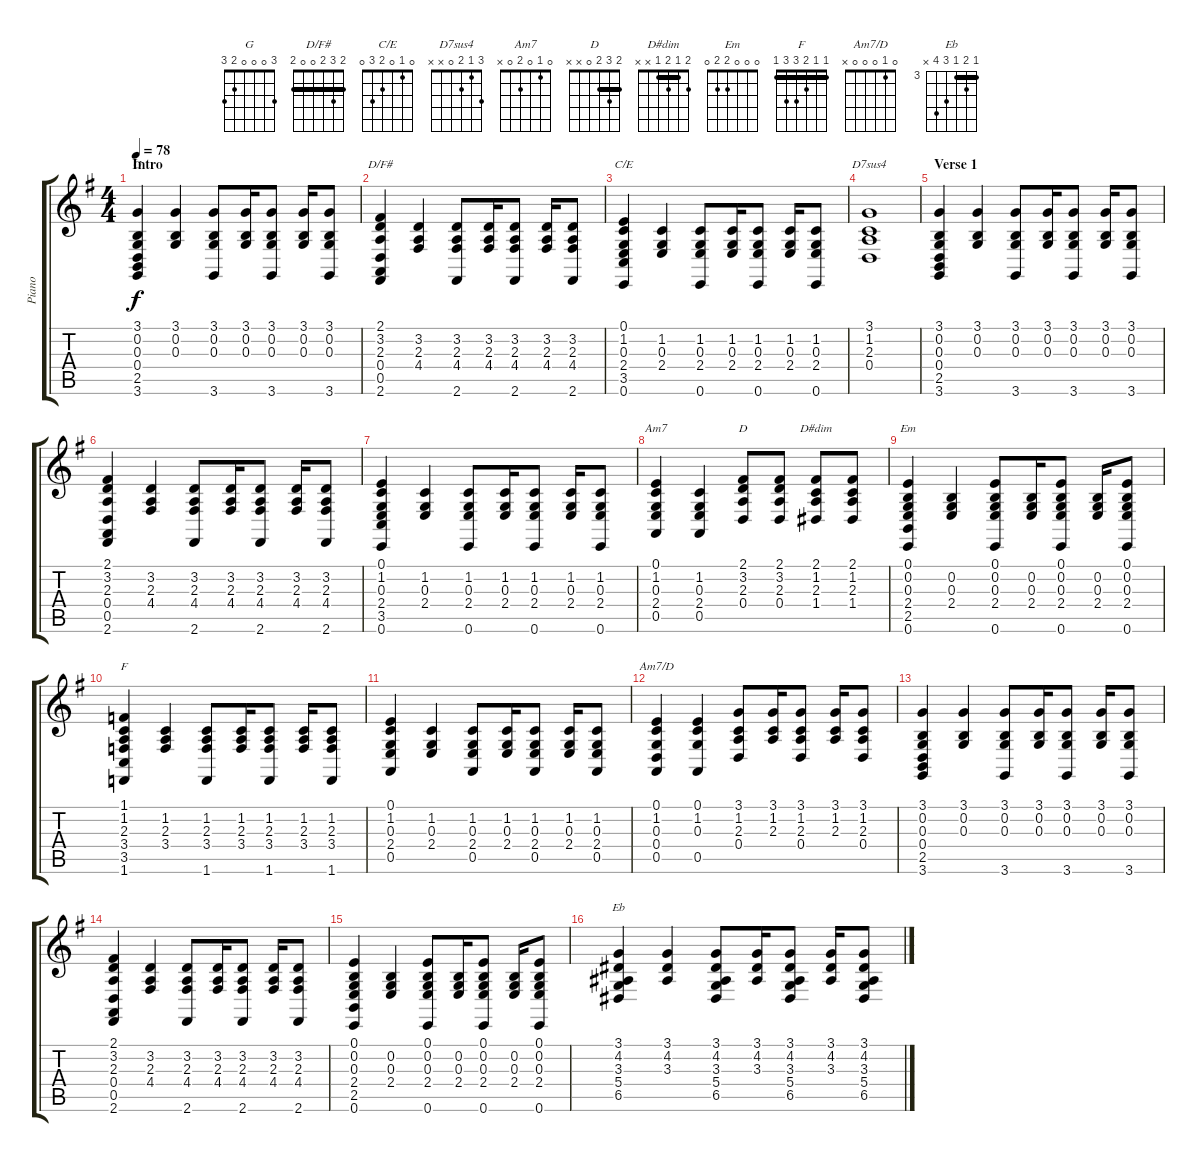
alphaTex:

\track ("Piano" "Piano") {instrument acousticgrandpiano}
\staff {score tabs}
\tuning (E4 B3 G3 D3 A2 E2) {hide}
\chord ("G" 3 0 0 0 2 3)
\chord ("D/F#" 2 3 2 0 0 2) {barre 2}
\chord ("C/E" 0 1 0 2 3 0)
\chord ("D7sus4" 3 1 2 0 x x)
\chord ("Am7" 0 1 0 2 0 x)
\chord ("D" 2 3 2 0 x x) {barre 2}
\chord ("D#dim" 2 1 2 1 x x) {barre 1}
\chord ("Em" 0 0 0 2 2 0)
\chord ("F" 1 1 2 3 3 1) {barre 1}
\chord ("Am7/D" 0 1 0 0 0 x)
\chord ("Eb" 3 4 3 5 6 x) {firstfret 3 barre 3}
\ts (4 4)
\section ("" "Intro")
\tempo 78
\clef g2
\ks g
(3.1 0.2 0.3 0.4 2.5 3.6).4{ch "G" dy f instrument acousticgrandpiano} (3.1 0.2 0.3).4 (3.1 0.2 0.3 3.6).8 (3.1 0.2 0.3).16 (3.1 0.2 0.3 3.6).8 (3.1 0.2 0.3).16 (3.1 0.2 0.3 3.6).8 |
(2.1 3.2 2.3 0.4 0.5 2.6).4{ch "D/F#"} (3.2 2.3 4.4).4 (3.2 2.3 4.4 2.6).8 (3.2 2.3 4.4).16 (3.2 2.3 4.4 2.6).8 (3.2 2.3 4.4).16 (3.2 2.3 4.4 2.6).8 |
(0.1 1.2 0.3 2.4 3.5 0.6).4{ch "C/E"} (1.2 0.3 2.4).4 (1.2 0.3 2.4 0.6).8 (1.2 0.3 2.4).16 (1.2 0.3 2.4 0.6).8 (1.2 0.3 2.4).16 (1.2 0.3 2.4 0.6).8 |
(3.1 1.2 2.3 0.4).1{ch "D7sus4"} |
\section ("" "Verse 1")
(3.1 0.2 0.3 0.4 2.5 3.6).4 (3.1 0.2 0.3).4 (3.1 0.2 0.3 3.6).8 (3.1 0.2 0.3).16 (3.1 0.2 0.3 3.6).8 (3.1 0.2 0.3).16 (3.1 0.2 0.3 3.6).8 |
(2.1 3.2 2.3 0.4 0.5 2.6).4 (3.2 2.3 4.4).4 (3.2 2.3 4.4 2.6).8 (3.2 2.3 4.4).16 (3.2 2.3 4.4 2.6).8 (3.2 2.3 4.4).16 (3.2 2.3 4.4 2.6).8 |
(0.1 1.2 0.3 2.4 3.5 0.6).4 (1.2 0.3 2.4).4 (1.2 0.3 2.4 0.6).8 (1.2 0.3 2.4).16 (1.2 0.3 2.4 0.6).8 (1.2 0.3 2.4).16 (1.2 0.3 2.4 0.6).8 |
(0.1 1.2 0.3 2.4 0.5).4{ch "Am7"} (1.2 0.3 2.4 0.5).4 (2.1 3.2 2.3 0.4).8{ch "D"} (2.1 3.2 2.3 0.4).8 (2.1 1.2 2.3 1.4).8{ch "D#dim"} (2.1 1.2 2.3 1.4).8 |
(0.1 0.2 0.3 2.4 2.5 0.6).4{ch "Em"} (0.2 0.3 2.4).4 (0.1 0.2 0.3 2.4 0.6).8 (0.2 0.3 2.4).16 (0.1 0.2 0.3 2.4 0.6).8 (0.2 0.3 2.4).16 (0.1 0.2 0.3 2.4 0.6).8 |
(1.1 1.2 2.3 3.4 3.5 1.6).4{ch "F"} (1.2 2.3 3.4).4 (1.2 2.3 3.4 1.6).8 (1.2 2.3 3.4).16 (1.2 2.3 3.4 1.6).8 (1.2 2.3 3.4).16 (1.2 2.3 3.4 1.6).8 |
(0.1 1.2 0.3 2.4 0.5).4 (1.2 0.3 2.4).4 (1.2 0.3 2.4 0.5).8 (1.2 0.3 2.4).16 (1.2 0.3 2.4 0.5).8 (1.2 0.3 2.4).16 (1.2 0.3 2.4 0.5).8 |
(0.1 1.2 0.3 0.4 0.5).4{ch "Am7/D"} (0.1 1.2 0.3 0.5).4 (3.1 1.2 2.3 0.4).8 (3.1 1.2 2.3).16 (3.1 1.2 2.3 0.4).8 (3.1 1.2 2.3).16 (3.1 1.2 2.3 0.4).8 |
(3.1 0.2 0.3 0.4 2.5 3.6).4 (3.1 0.2 0.3).4 (3.1 0.2 0.3 3.6).8 (3.1 0.2 0.3).16 (3.1 0.2 0.3 3.6).8 (3.1 0.2 0.3).16 (3.1 0.2 0.3 3.6).8 |
(2.1 3.2 2.3 0.4 0.5 2.6).4 (3.2 2.3 4.4).4 (3.2 2.3 4.4 2.6).8 (3.2 2.3 4.4).16 (3.2 2.3 4.4 2.6).8 (3.2 2.3 4.4).16 (3.2 2.3 4.4 2.6).8 |
(0.1 0.2 0.3 2.4 2.5 0.6).4 (0.2 0.3 2.4).4 (0.1 0.2 0.3 2.4 0.6).8 (0.2 0.3 2.4).16 (0.1 0.2 0.3 2.4 0.6).8 (0.2 0.3 2.4).16 (0.1 0.2 0.3 2.4 0.6).8 |
(3.1 4.2 3.3 5.4 6.5).4{ch "Eb"} (3.1 4.2 3.3).4 (3.1 4.2 3.3 5.4 6.5).8 (3.1 4.2 3.3).16 (3.1 4.2 3.3 5.4 6.5).8 (3.1 4.2 3.3).16 (3.1 4.2 3.3 5.4 6.5).8
